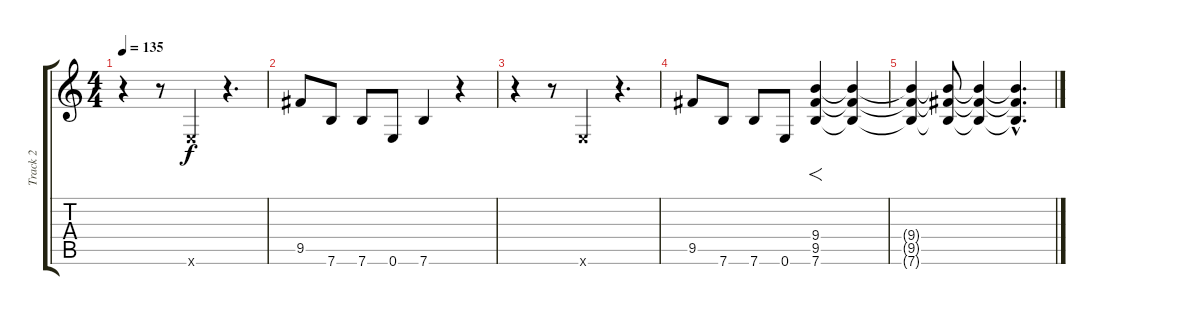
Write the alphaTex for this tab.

\track ("Track 2" "Track 2") {instrument overdrivenguitar}
\staff {score tabs}
\tuning (E4 B3 G3 D3 A2 E2) {hide}
\ts (4 4)
\tempo 135
\clef g2
\ks c
r.4{dy f} r.8 0.6{x}.4 r.4{d} |
9.5.8 7.6.8 7.6.8 0.6.8 7.6.4 r.4 |
r.4 r.8 0.6{x}.4 r.4{d} |
9.5.8 7.6.8 7.6.8 0.6.8 (9.4 9.5 7.6).4{f} (9.4{t} 9.5{t} 7.6{t}).4 |
(9.4{t} 9.5{t} 7.6{t}).4 (9.4{t} 9.5{t} 7.6{t}).8 (9.4{t} 9.5{t} 7.6{t}).4 (9.4{hac t} 9.5{hac t} 7.6{hac t}).4{d}
